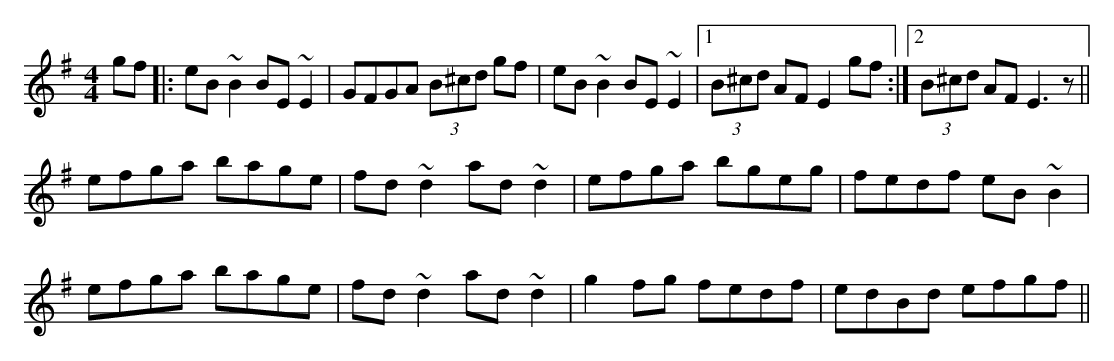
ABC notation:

X:1
M:4/4
K:Emin
gf|:eB ~B2 BE ~E2|GFGA (3B^cd gf|eB ~B2 BE ~E2|1 (3B^cd AF E2 gf:|2 (3B^cd AF E3 z||
efga bage|fd ~d2 ad ~d2|efga bgeg|fedf eB ~B2|
efga bage|fd ~d2 ad ~d2|g2fg fedf|edBd efgf||
